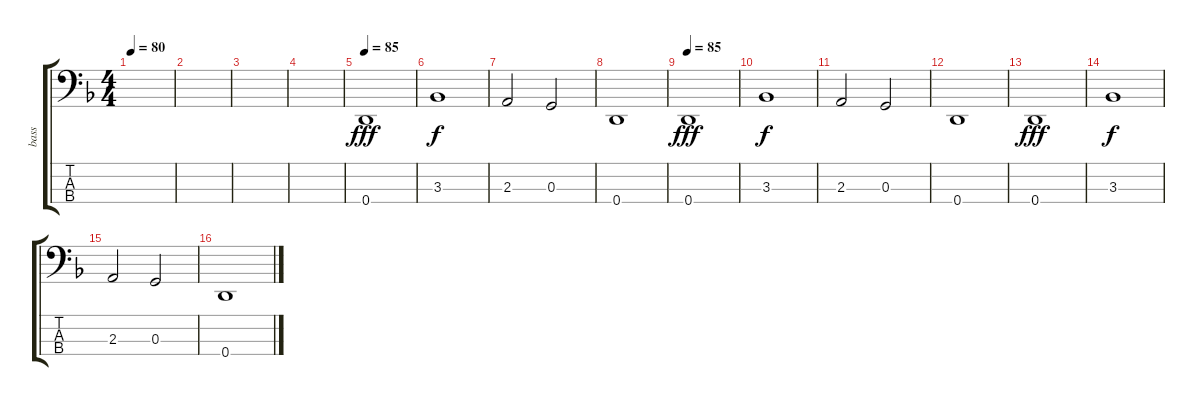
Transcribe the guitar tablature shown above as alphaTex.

\track ("bass" "bass") {instrument electricbassfinger}
\staff {score tabs}
\tuning (F2 C2 G1 D1) {hide}
\ts (4 4)
\tempo 80
\clef f4
\ks dminor
|
|
|
|
\tempo 85
0.4.1{dy fff volume 16} |
3.3.1{dy f} |
2.3.2 0.3.2 |
0.4.1 |
\tempo 85
0.4.1{dy fff volume 16} |
3.3.1{dy f} |
2.3.2 0.3.2 |
0.4.1 |
0.4.1{dy fff volume 16} |
3.3.1{dy f} |
2.3.2 0.3.2 |
0.4.1
